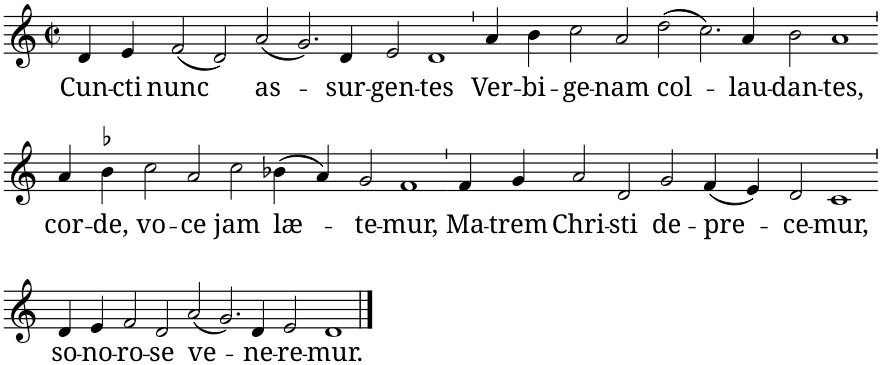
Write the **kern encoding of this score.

**kern	**text
*part1	*part1
*staff1	*staff1
*I"Piano	*
*I'Pno.	*
*clefG2	*
*k[]	*
*M2/2	*
*met(c|)	*
=1	=1
!	!LO:LY:b
4d/	Cun-
!	!LO:LY:b
4e/	-cti
!	!LO:LY:b
(2f/	nunc
2d/)	.
!	!LO:LY:b
(2a/	as-
2.g/)	.
!	!LO:LY:b
4d/	-sur-
!	!LO:LY:b
2e/	-gen-
!	!LO:LY:b
1d	-tes
=2`	=2`
!	!LO:LY:b
4a/	Ver-
!	!LO:LY:b
4b\	-bi-
!	!LO:LY:b
2cc\	-ge-
!	!LO:LY:b
2a/	-nam
!	!LO:LY:b
(2dd\	col-
2.cc\)	.
!	!LO:LY:b
4a/	-lau-
!	!LO:LY:b
2b\	-dan-
!	!LO:LY:b
1a	-tes,
!!LO:LB:g=z
=3`	=3`
!	!LO:LY:b
4a/	cor-
!LO:TX:a:t=♭	!
!	!LO:LY:b
4b\	-de,
!	!LO:LY:b
2cc\	vo-
!	!LO:LY:b
2a/	-ce
!	!LO:LY:b
2cc\	jam
!	!LO:LY:b
(4b-X\	læ-
4a/)	.
!	!LO:LY:b
2g/	-te-
!	!LO:LY:b
1f	-mur,
=4`	=4`
!	!LO:LY:b
4f/	Ma-
!	!LO:LY:b
4g/	-trem
!	!LO:LY:b
2a/	Chri-
!	!LO:LY:b
2d/	-sti
!	!LO:LY:b
2g/	de-
!	!LO:LY:b
(4f/	-pre-
4e/)	.
!	!LO:LY:b
2d/	-ce-
!	!LO:LY:b
1c	-mur,
!!LO:LB:g=z
=5`	=5`
!	!LO:LY:b
4d/	so-
!	!LO:LY:b
4e/	-no-
!	!LO:LY:b
2f/	-ro-
!	!LO:LY:b
2d/	-se
!	!LO:LY:b
(2a/	ve-
2.g/)	.
!	!LO:LY:b
4d/	-ne-
!	!LO:LY:b
2e/	-re-
!	!LO:LY:b
1d	-mur.
==	==
*-	*-
